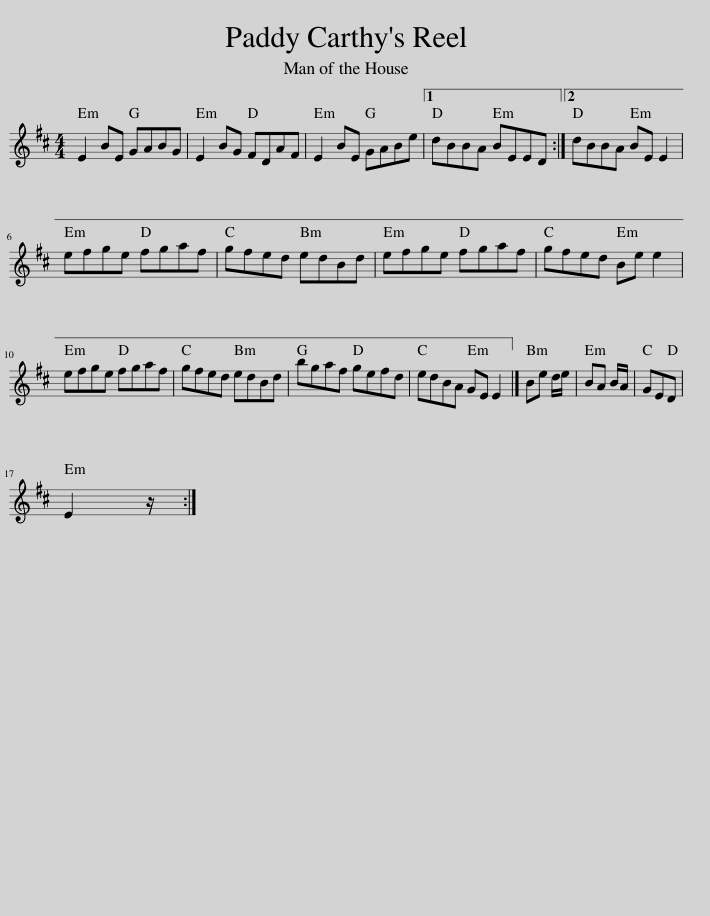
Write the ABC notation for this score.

X:1
L:1/8
M:4/4
I:linebreak $
K:D
V:1 treble
V:1
 E2 BE GABG | E2 BG FDAF | E2 BE GABe |1 dBBA BEED :|2 dBBA BE E2 |$ %5
 efge fgaf | gfed edBd | efge fgaf | gfed Be e2 |$ efge fgaf | %10
 gfed edBd | bgaf gefd | edBA GE E2 |] Be d/e/ | BA B/A/ | %15
 GED |$ E2 z/ :| %17
